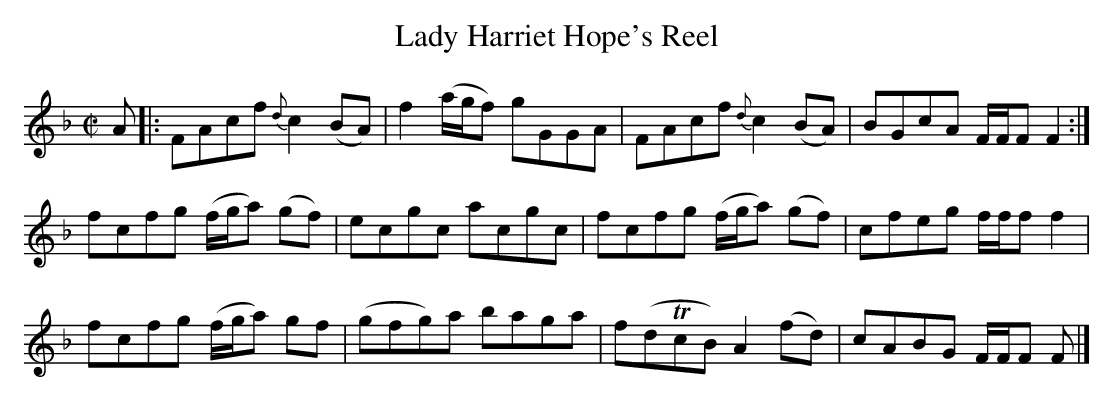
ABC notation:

X:1
T:Lady Harriet Hope's Reel
L:1/8
M:C|
K:F
A|:FAcf {d}c2   (BA)|f2 (a/g/f) gGGA|FAcf {d}c2     (BA)|BGcA F/F/F F2:|
   fcfg (f/g/a) (gf)|ecgc       acgc|fcfg   (f/g/a) (gf)|cfeg f/f/f f2 |
   fcfg (f/g/a)  gf |(gfg)a     baga|f(dTcB) A2     (fd)|cABG F/F/F F |]
